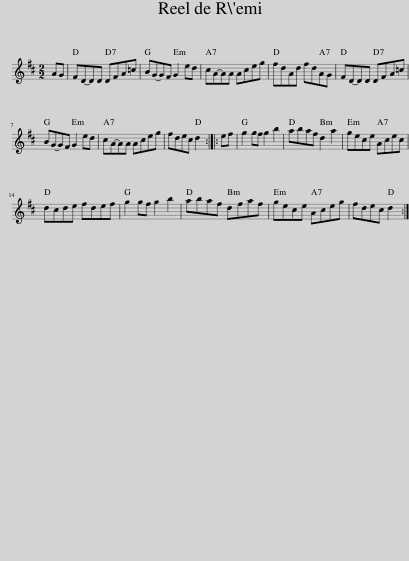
X:1
L:1/8
M:2/2
I:linebreak $
K:D
V:1 treble
V:1
 AG | FD-DD DFA=c | BG-GF G2 ed | cA-AA Aceg | fdAd fdAG | %5
 FD-DD DFA=c |$ BG-GF G2 ed | cA-AA Aceg | fdec d2 :: ef | %10
 g2 gf g2 b2 | abaf d2 a2 | gece Acec |$ dcde fdef | g2 gf g2 b2 | %15
 abaf dfaf | gece Aceg | fdec d2 :| %18
